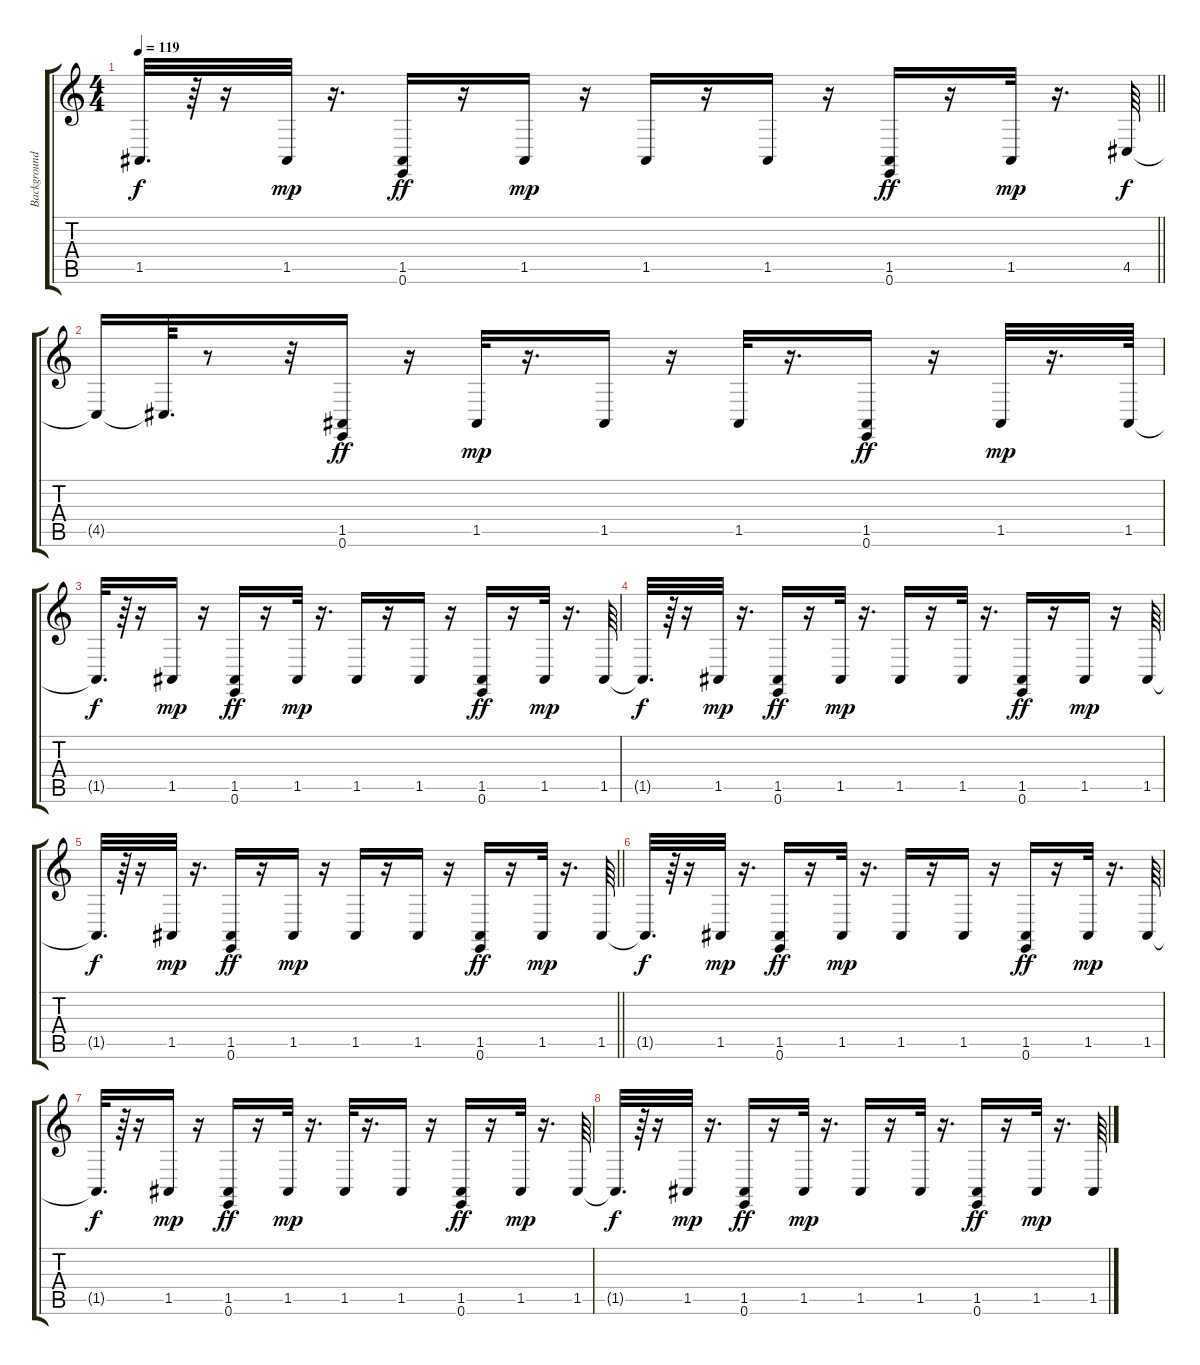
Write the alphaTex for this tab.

\track ("Background 1" "Background") {instrument acousticgrandpiano}
\staff {score tabs}
\tuning (E4 B3 G3 D3 A2 E2) {hide}
\ts (4 4)
\tempo 119
\clef g2
\barLineRight lightlight
\ks c
1.5{t}.32{d dy f} r.64 r.16 1.5.32{dy mp} r.16{d} (1.5 0.6).16{dy ff} r.16 1.5.16{dy mp} r.16 1.5.16 r.16 1.5.16 r.16 (1.5 0.6).16{dy ff} r.16 1.5.32{dy mp} r.16{d} 4.5.64{dy f} |
4.5{t}.16 4.5{t}.64{d} r.8 r.32 (1.5 0.6).16{dy ff} r.16 1.5.32{dy mp} r.16{d} 1.5.16 r.16 1.5.32 r.16{d} (1.5 0.6).16{dy ff} r.16 1.5.32{dy mp} r.16{d} 1.5.64 |
1.5{t}.32{d dy f} r.64 r.16 1.5.16{dy mp} r.16 (1.5 0.6).16{dy ff} r.16 1.5.32{dy mp} r.16{d} 1.5.16 r.16 1.5.16 r.16 (1.5 0.6).16{dy ff} r.16 1.5.32{dy mp} r.16{d} 1.5.64 |
1.5{t}.32{d dy f} r.64 r.16 1.5.32{dy mp} r.16{d} (1.5 0.6).16{dy ff} r.16 1.5.32{dy mp} r.16{d} 1.5.16 r.16 1.5.32 r.16{d} (1.5 0.6).16{dy ff} r.16 1.5.16{dy mp} r.16 1.5.64 |
\barLineRight lightlight
1.5{t}.32{d dy f} r.64 r.16 1.5.32{dy mp} r.16{d} (1.5 0.6).16{dy ff} r.16 1.5.16{dy mp} r.16 1.5.16 r.16 1.5.16 r.16 (1.5 0.6).16{dy ff} r.16 1.5.32{dy mp} r.16{d} 1.5.64 |
1.5{t}.32{d dy f} r.64 r.16 1.5.32{dy mp} r.16{d} (1.5 0.6).16{dy ff} r.16 1.5.32{dy mp} r.16{d} 1.5.16 r.16 1.5.16 r.16 (1.5 0.6).16{dy ff} r.16 1.5.32{dy mp} r.16{d} 1.5.64 |
1.5{t}.32{d dy f} r.64 r.16 1.5.16{dy mp} r.16 (1.5 0.6).16{dy ff} r.16 1.5.32{dy mp} r.16{d} 1.5.32 r.16{d} 1.5.16 r.16 (1.5 0.6).16{dy ff} r.16 1.5.32{dy mp} r.16{d} 1.5.64 |
1.5{t}.32{d dy f} r.64 r.16 1.5.32{dy mp} r.16{d} (1.5 0.6).16{dy ff} r.16 1.5.32{dy mp} r.16{d} 1.5.16 r.16 1.5.32 r.16{d} (1.5 0.6).16{dy ff} r.16 1.5.32{dy mp} r.16{d} 1.5.64
